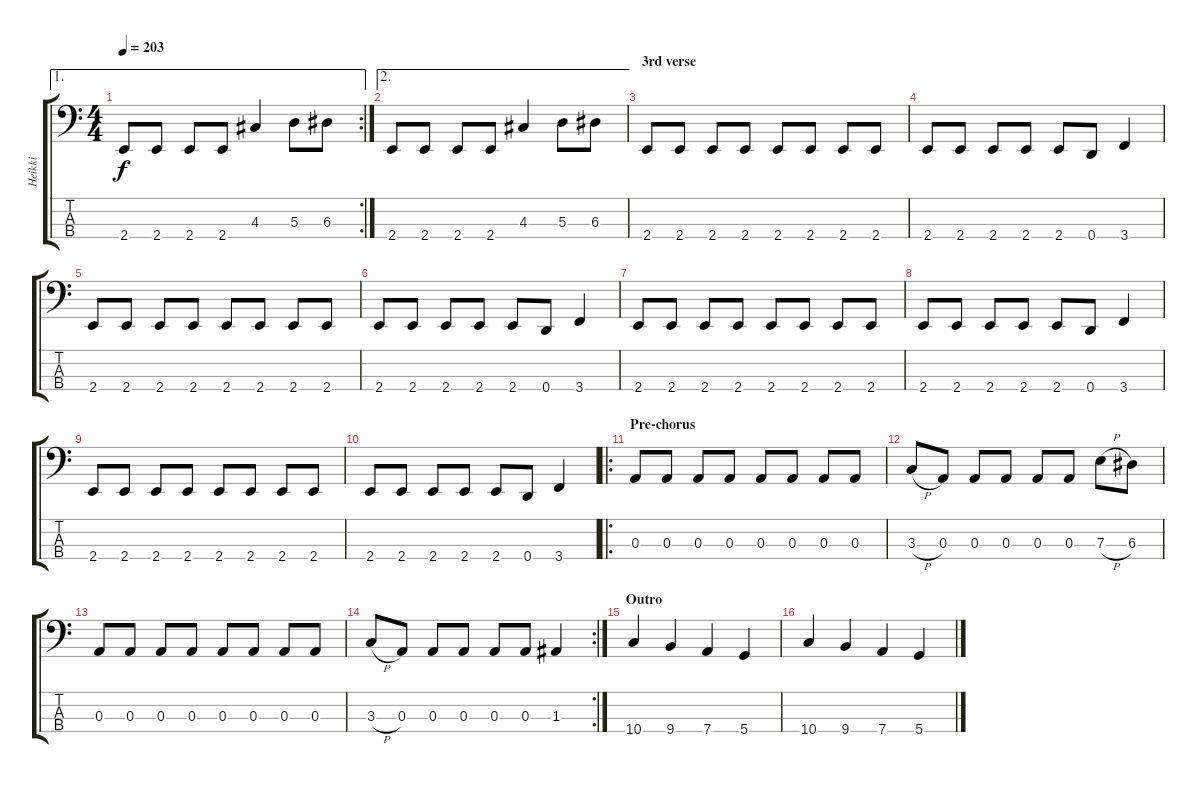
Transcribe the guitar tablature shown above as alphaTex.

\track ("Heikki" "Heikki") {instrument electricbassfinger}
\staff {score tabs}
\tuning (G2 D2 A1 D1) {hide}
\ae 1
\rc 2
\ts (4 4)
\tempo 203
\clef f4
\ks c
2.4.8{dy f} 2.4.8 2.4.8 2.4.8 4.3.4 5.3.8 6.3.8 |
\ae 2
2.4.8 2.4.8 2.4.8 2.4.8 4.3.4 5.3.8 6.3.8 |
\section ("" "3rd verse")
2.4.8 2.4.8 2.4.8 2.4.8 2.4.8 2.4.8 2.4.8 2.4.8 |
2.4.8 2.4.8 2.4.8 2.4.8 2.4.8 0.4.8 3.4.4 |
2.4.8 2.4.8 2.4.8 2.4.8 2.4.8 2.4.8 2.4.8 2.4.8 |
2.4.8 2.4.8 2.4.8 2.4.8 2.4.8 0.4.8 3.4.4 |
2.4.8 2.4.8 2.4.8 2.4.8 2.4.8 2.4.8 2.4.8 2.4.8 |
2.4.8 2.4.8 2.4.8 2.4.8 2.4.8 0.4.8 3.4.4 |
2.4.8 2.4.8 2.4.8 2.4.8 2.4.8 2.4.8 2.4.8 2.4.8 |
2.4.8 2.4.8 2.4.8 2.4.8 2.4.8 0.4.8 3.4.4 |
\ro
\section ("" "Pre-chorus")
0.3.8 0.3.8 0.3.8 0.3.8 0.3.8 0.3.8 0.3.8 0.3.8 |
3.3{h}.8 0.3.8 0.3.8 0.3.8 0.3.8 0.3.8 7.3{h}.8 6.3.8 |
0.3.8 0.3.8 0.3.8 0.3.8 0.3.8 0.3.8 0.3.8 0.3.8 |
\rc 2
3.3{h}.8 0.3.8 0.3.8 0.3.8 0.3.8 0.3.8 1.3.4 |
\section ("" "Outro")
10.4.4 9.4.4 7.4.4 5.4.4 |
10.4.4 9.4.4 7.4.4 5.4.4
